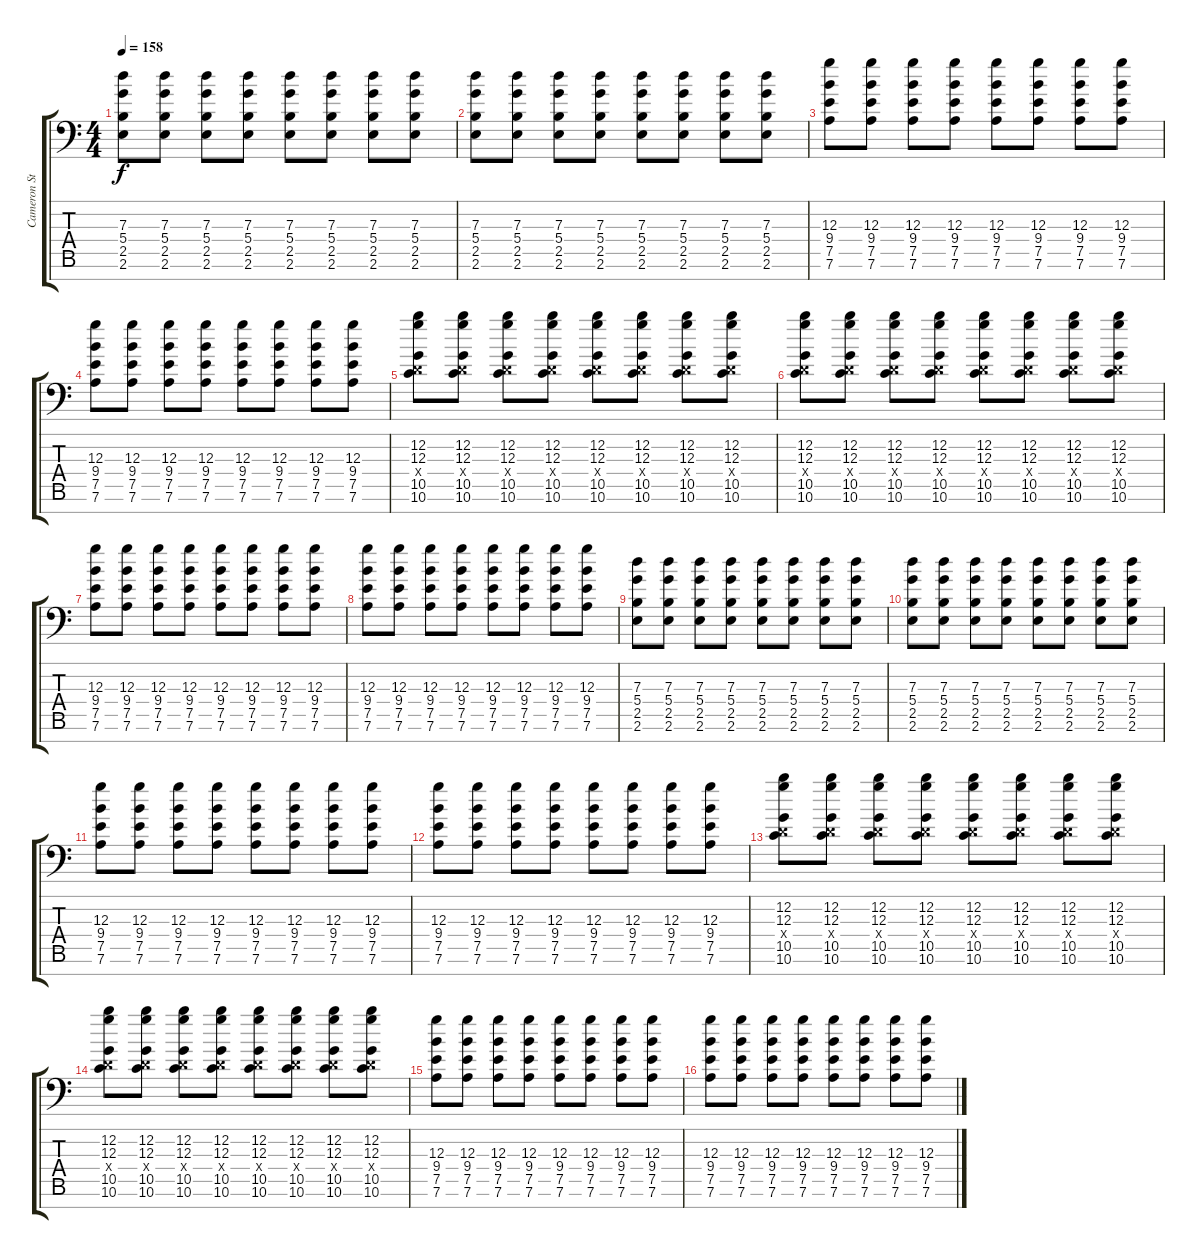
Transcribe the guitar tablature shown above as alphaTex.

\track ("Cameron Stucky" "Cameron St") {instrument distortionguitar}
\staff {score tabs}
\tuning (E4 B3 G3 D3 A2 D2 A1) {hide}
\ts (4 4)
\tempo 158
\clef f4
\ks c
(7.3 5.4 2.5 2.6).8{dy f} (7.3 5.4 2.5 2.6).8 (7.3 5.4 2.5 2.6).8 (7.3 5.4 2.5 2.6).8 (7.3 5.4 2.5 2.6).8 (7.3 5.4 2.5 2.6).8 (7.3 5.4 2.5 2.6).8 (7.3 5.4 2.5 2.6).8 |
(7.3 5.4 2.5 2.6).8 (7.3 5.4 2.5 2.6).8 (7.3 5.4 2.5 2.6).8 (7.3 5.4 2.5 2.6).8 (7.3 5.4 2.5 2.6).8 (7.3 5.4 2.5 2.6).8 (7.3 5.4 2.5 2.6).8 (7.3 5.4 2.5 2.6).8 |
(12.3 9.4 7.5 7.6).8 (12.3 9.4 7.5 7.6).8 (12.3 9.4 7.5 7.6).8 (12.3 9.4 7.5 7.6).8 (12.3 9.4 7.5 7.6).8 (12.3 9.4 7.5 7.6).8 (12.3 9.4 7.5 7.6).8 (12.3 9.4 7.5 7.6).8 |
(12.3 9.4 7.5 7.6).8 (12.3 9.4 7.5 7.6).8 (12.3 9.4 7.5 7.6).8 (12.3 9.4 7.5 7.6).8 (12.3 9.4 7.5 7.6).8 (12.3 9.4 7.5 7.6).8 (12.3 9.4 7.5 7.6).8 (12.3 9.4 7.5 7.6).8 |
(12.2 12.3 0.4{x} 10.5 10.6).8 (12.2 12.3 0.4{x} 10.5 10.6).8 (12.2 12.3 0.4{x} 10.5 10.6).8 (12.2 12.3 0.4{x} 10.5 10.6).8 (12.2 12.3 0.4{x} 10.5 10.6).8 (12.2 12.3 0.4{x} 10.5 10.6).8 (12.2 12.3 0.4{x} 10.5 10.6).8 (12.2 12.3 0.4{x} 10.5 10.6).8 |
(12.2 12.3 0.4{x} 10.5 10.6).8 (12.2 12.3 0.4{x} 10.5 10.6).8 (12.2 12.3 0.4{x} 10.5 10.6).8 (12.2 12.3 0.4{x} 10.5 10.6).8 (12.2 12.3 0.4{x} 10.5 10.6).8 (12.2 12.3 0.4{x} 10.5 10.6).8 (12.2 12.3 0.4{x} 10.5 10.6).8 (12.2 12.3 0.4{x} 10.5 10.6).8 |
(12.3 9.4 7.5 7.6).8 (12.3 9.4 7.5 7.6).8 (12.3 9.4 7.5 7.6).8 (12.3 9.4 7.5 7.6).8 (12.3 9.4 7.5 7.6).8 (12.3 9.4 7.5 7.6).8 (12.3 9.4 7.5 7.6).8 (12.3 9.4 7.5 7.6).8 |
(12.3 9.4 7.5 7.6).8 (12.3 9.4 7.5 7.6).8 (12.3 9.4 7.5 7.6).8 (12.3 9.4 7.5 7.6).8 (12.3 9.4 7.5 7.6).8 (12.3 9.4 7.5 7.6).8 (12.3 9.4 7.5 7.6).8 (12.3 9.4 7.5 7.6).8 |
(7.3 5.4 2.5 2.6).8 (7.3 5.4 2.5 2.6).8 (7.3 5.4 2.5 2.6).8 (7.3 5.4 2.5 2.6).8 (7.3 5.4 2.5 2.6).8 (7.3 5.4 2.5 2.6).8 (7.3 5.4 2.5 2.6).8 (7.3 5.4 2.5 2.6).8 |
(7.3 5.4 2.5 2.6).8 (7.3 5.4 2.5 2.6).8 (7.3 5.4 2.5 2.6).8 (7.3 5.4 2.5 2.6).8 (7.3 5.4 2.5 2.6).8 (7.3 5.4 2.5 2.6).8 (7.3 5.4 2.5 2.6).8 (7.3 5.4 2.5 2.6).8 |
(12.3 9.4 7.5 7.6).8 (12.3 9.4 7.5 7.6).8 (12.3 9.4 7.5 7.6).8 (12.3 9.4 7.5 7.6).8 (12.3 9.4 7.5 7.6).8 (12.3 9.4 7.5 7.6).8 (12.3 9.4 7.5 7.6).8 (12.3 9.4 7.5 7.6).8 |
(12.3 9.4 7.5 7.6).8 (12.3 9.4 7.5 7.6).8 (12.3 9.4 7.5 7.6).8 (12.3 9.4 7.5 7.6).8 (12.3 9.4 7.5 7.6).8 (12.3 9.4 7.5 7.6).8 (12.3 9.4 7.5 7.6).8 (12.3 9.4 7.5 7.6).8 |
(12.2 12.3 0.4{x} 10.5 10.6).8 (12.2 12.3 0.4{x} 10.5 10.6).8 (12.2 12.3 0.4{x} 10.5 10.6).8 (12.2 12.3 0.4{x} 10.5 10.6).8 (12.2 12.3 0.4{x} 10.5 10.6).8 (12.2 12.3 0.4{x} 10.5 10.6).8 (12.2 12.3 0.4{x} 10.5 10.6).8 (12.2 12.3 0.4{x} 10.5 10.6).8 |
(12.2 12.3 0.4{x} 10.5 10.6).8 (12.2 12.3 0.4{x} 10.5 10.6).8 (12.2 12.3 0.4{x} 10.5 10.6).8 (12.2 12.3 0.4{x} 10.5 10.6).8 (12.2 12.3 0.4{x} 10.5 10.6).8 (12.2 12.3 0.4{x} 10.5 10.6).8 (12.2 12.3 0.4{x} 10.5 10.6).8 (12.2 12.3 0.4{x} 10.5 10.6).8 |
(12.3 9.4 7.5 7.6).8 (12.3 9.4 7.5 7.6).8 (12.3 9.4 7.5 7.6).8 (12.3 9.4 7.5 7.6).8 (12.3 9.4 7.5 7.6).8 (12.3 9.4 7.5 7.6).8 (12.3 9.4 7.5 7.6).8 (12.3 9.4 7.5 7.6).8 |
(12.3 9.4 7.5 7.6).8 (12.3 9.4 7.5 7.6).8 (12.3 9.4 7.5 7.6).8 (12.3 9.4 7.5 7.6).8 (12.3 9.4 7.5 7.6).8 (12.3 9.4 7.5 7.6).8 (12.3 9.4 7.5 7.6).8 (12.3 9.4 7.5 7.6).8
